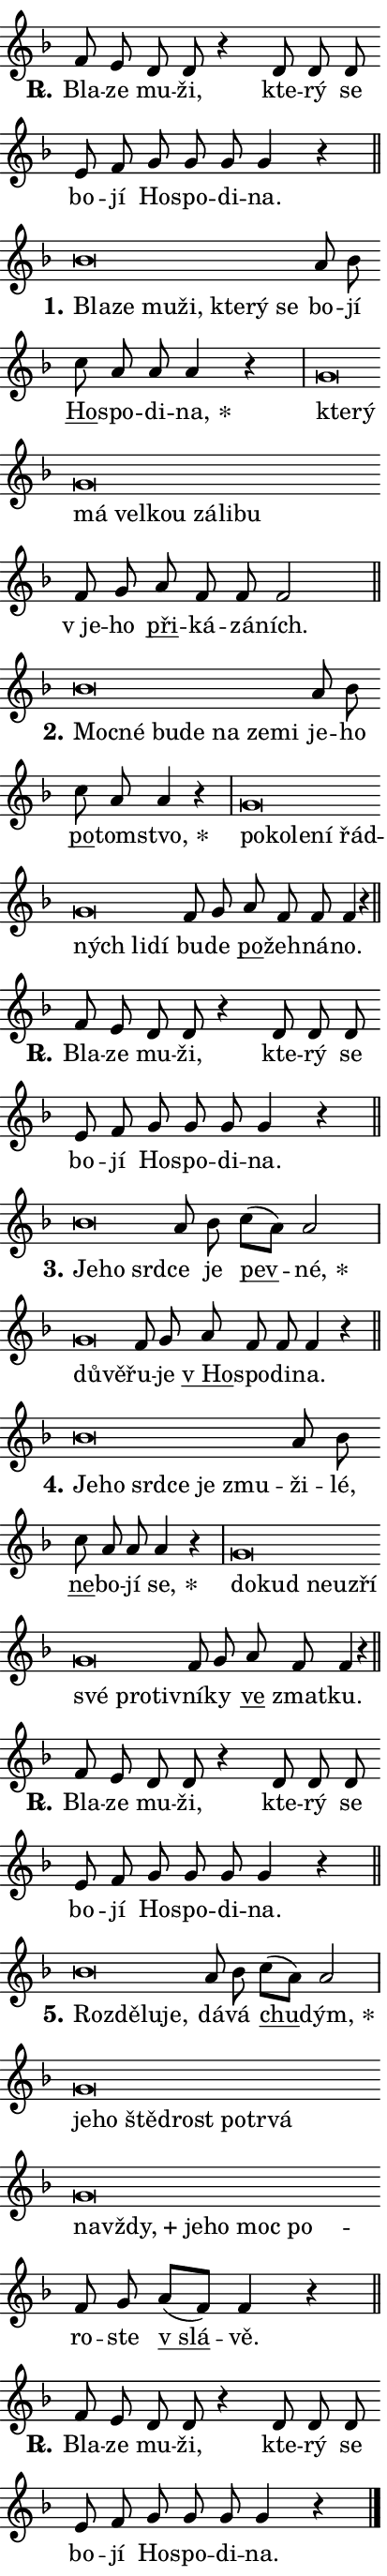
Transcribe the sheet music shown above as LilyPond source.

\version "2.24.0"
\header { tagline = "" }
\paper {
  indent = 0\cm
  top-margin = 0\cm
  right-margin = 0.13\cm % to fit lyric hyphens
  bottom-margin = 0\cm
  left-margin = 0\cm
  paper-width = 7\cm
  page-breaking = #ly:one-page-breaking
  system-system-spacing.basic-distance = #11
  score-system-spacing.basic-distance = #11
  ragged-last = ##f
}


%% Author: Thomas Morley
%% https://lists.gnu.org/archive/html/lilypond-user/2020-05/msg00002.html
#(define (line-position grob)
"Returns position of @var[grob} in current system:
   @code{'start}, if at first time-step
   @code{'end}, if at last time-step
   @code{'middle} otherwise
"
  (let* ((col (ly:item-get-column grob))
         (ln (ly:grob-object col 'left-neighbor))
         (rn (ly:grob-object col 'right-neighbor))
         (col-to-check-left (if (ly:grob? ln) ln col))
         (col-to-check-right (if (ly:grob? rn) rn col))
         (break-dir-left
           (and
             (ly:grob-property col-to-check-left 'non-musical #f)
             (ly:item-break-dir col-to-check-left)))
         (break-dir-right
           (and
             (ly:grob-property col-to-check-right 'non-musical #f)
             (ly:item-break-dir col-to-check-right))))
        (cond ((eqv? 1 break-dir-left) 'start)
              ((eqv? -1 break-dir-right) 'end)
              (else 'middle))))

#(define (tranparent-at-line-position vctor)
  (lambda (grob)
  "Relying on @code{line-position} select the relevant enry from @var{vctor}.
Used to determine transparency,"
    (case (line-position grob)
      ((end) (not (vector-ref vctor 0)))
      ((middle) (not (vector-ref vctor 1)))
      ((start) (not (vector-ref vctor 2))))))

noteHeadBreakVisibility =
#(define-music-function (break-visibility)(vector?)
"Makes @code{NoteHead}s transparent relying on @var{break-visibility}"
#{
  \override NoteHead.transparent =
    #(tranparent-at-line-position break-visibility)
#})

#(define delete-ledgers-for-transparent-note-heads
  (lambda (grob)
    "Reads whether a @code{NoteHead} is transparent.
If so this @code{NoteHead} is removed from @code{'note-heads} from
@var{grob}, which is supposed to be @code{LedgerLineSpanner}.
As a result ledgers are not printed for this @code{NoteHead}"
    (let* ((nhds-array (ly:grob-object grob 'note-heads))
           (nhds-list
             (if (ly:grob-array? nhds-array)
                 (ly:grob-array->list nhds-array)
                 '()))
           ;; Relies on the transparent-property being done before
           ;; Staff.LedgerLineSpanner.after-line-breaking is executed.
           ;; This is fragile ...
           (to-keep
             (remove
               (lambda (nhd)
                 (ly:grob-property nhd 'transparent #f))
               nhds-list)))
      ;; TODO find a better method to iterate over grob-arrays, similiar
      ;; to filter/remove etc for lists
      ;; For now rebuilt from scratch
      (set! (ly:grob-object grob 'note-heads)  '())
      (for-each
        (lambda (nhd)
          (ly:pointer-group-interface::add-grob grob 'note-heads nhd))
        to-keep))))

squashNotes = {
  \override NoteHead.X-extent = #'(-0.2 . 0.2)
  \override NoteHead.Y-extent = #'(-0.75 . 0)
  \override NoteHead.stencil =
    #(lambda (grob)
       (let ((pos (ly:grob-property grob 'staff-position)))
         (begin
           (if (< pos -7) (display "ERROR: Lower brevis then expected\n") (display ""))
           (if (<= pos -6) ly:text-interface::print ly:note-head::print))))
}
unSquashNotes = {
  \revert NoteHead.X-extent
  \revert NoteHead.Y-extent
  \revert NoteHead.stencil
}

hideNotes = \noteHeadBreakVisibility #begin-of-line-visible
unHideNotes = \noteHeadBreakVisibility #all-visible

% work-around for resetting accidentals
% https://lilypond.org/doc/v2.23/Documentation/notation/displaying-rhythms#unmetered-music
cadenzaMeasure = {
  \cadenzaOff
  \partial 1024 s1024
  \cadenzaOn
}

#(define-markup-command (accent layout props text) (markup?)
  "Underline accented syllable"
  (interpret-markup layout props
    #{\markup \override #'(offset . 4.3) \underline { #text }#}))

responsum = \markup \concat {
  "R" \hspace #-1.05 \path #0.1 #'((moveto 0 0.07) (lineto 0.9 0.8)) \hspace #0.05 "."
}

spaceSize = #0.6828661417322834 % exact space size for TeX Gyre Schola

\layout {
  \context {
    \Staff
    \remove "Time_signature_engraver"
    \override LedgerLineSpanner.after-line-breaking = #delete-ledgers-for-transparent-note-heads
  }
  \context {
    \Lyrics {
      \override LyricSpace.minimum-distance = \spaceSize
      \override LyricText.font-name = #"TeX Gyre Schola"
      \override LyricText.font-size = 1
      \override StanzaNumber.font-name = #"TeX Gyre Schola Bold"
      \override StanzaNumber.font-size = 1
    }
  }
  \context {
    \Score 
    \override NoteHead.text =
      #(lambda (grob) 
        (let ((pos (ly:grob-property grob 'staff-position)))
          #{\markup {
            \combine
              \halign #-0.55 \raise #(if (= pos -6) 0 0.5) \override #'(thickness . 2) \draw-line #'(3.2 . 0)
              \musicglyph "noteheads.sM1"
          }#}))
  }
}

% magnetic-lyrics.ily
%
%   written by
%     Jean Abou Samra <jean@abou-samra.fr>
%     Werner Lemberg <wl@gnu.org>
%
%   adapted by
%     Jiri Hon <jiri.hon@gmail.com>
%
% Version 2022-Apr-15

% https://www.mail-archive.com/lilypond-user@gnu.org/msg149350.html

#(define (Left_hyphen_pointer_engraver context)
   "Collect syllable-hyphen-syllable occurrences in lyrics and store
them in properties.  This engraver only looks to the left.  For
example, if the lyrics input is @code{foo -- bar}, it does the
following.

@itemize @bullet
@item
Set the @code{text} property of the @code{LyricHyphen} grob between
@q{foo} and @q{bar} to @code{foo}.

@item
Set the @code{left-hyphen} property of the @code{LyricText} grob with
text @q{foo} to the @code{LyricHyphen} grob between @q{foo} and
@q{bar}.
@end itemize

Use this auxiliary engraver in combination with the
@code{lyric-@/text::@/apply-@/magnetic-@/offset!} hook."
   (let ((hyphen #f)
         (text #f))
     (make-engraver
      (acknowledgers
       ((lyric-syllable-interface engraver grob source-engraver)
        (set! text grob)))
      (end-acknowledgers
       ((lyric-hyphen-interface engraver grob source-engraver)
        ;(when (not (grob::has-interface grob 'lyric-space-interface))
          (set! hyphen grob)));)
      ((stop-translation-timestep engraver)
       (when (and text hyphen)
         (ly:grob-set-object! text 'left-hyphen hyphen))
       (set! text #f)
       (set! hyphen #f)))))

#(define (lyric-text::apply-magnetic-offset! grob)
   "If the space between two syllables is less than the value in
property @code{LyricText@/.details@/.squash-threshold}, move the right
syllable to the left so that it gets concatenated with the left
syllable.

Use this function as a hook for
@code{LyricText@/.after-@/line-@/breaking} if the
@code{Left_@/hyphen_@/pointer_@/engraver} is active."
   (let ((hyphen (ly:grob-object grob 'left-hyphen #f)))
     (when hyphen
       (let ((left-text (ly:spanner-bound hyphen LEFT)))
         (when (grob::has-interface left-text 'lyric-syllable-interface)
           (let* ((common (ly:grob-common-refpoint grob left-text X))
                  (this-x-ext (ly:grob-extent grob common X))
                  (left-x-ext
                   (begin
                     ;; Trigger magnetism for left-text.
                     (ly:grob-property left-text 'after-line-breaking)
                     (ly:grob-extent left-text common X)))
                  ;; `delta` is the gap width between two syllables.
                  (delta (- (interval-start this-x-ext)
                            (interval-end left-x-ext)))
                  (details (ly:grob-property grob 'details))
                  (threshold (assoc-get 'squash-threshold details 0.2)))
             (when (< delta threshold)
               (let* (;; We have to manipulate the input text so that
                      ;; ligatures crossing syllable boundaries are not
                      ;; disabled.  For languages based on the Latin
                      ;; script this is essentially a beautification.
                      ;; However, for non-Western scripts it can be a
                      ;; necessity.
                      (lt (ly:grob-property left-text 'text))
                      (rt (ly:grob-property grob 'text))
                      (is-space (grob::has-interface hyphen 'lyric-space-interface))
                      (space (if is-space " " ""))
                      (extra-delta (if is-space spaceSize 0))
                      ;; Append new syllable.
                      (ltrt-space (if (and (string? lt) (string? rt))
                                (string-append lt space rt)
                                (make-concat-markup (list lt space rt))))
                      ;; Right-align `ltrt` to the right side.
                      (ltrt-space-markup (grob-interpret-markup
                               grob
                               (make-translate-markup
                                (cons (interval-length this-x-ext) 0)
                                (make-right-align-markup ltrt-space)))))
                 (begin
                   ;; Don't print `left-text`.
                   (ly:grob-set-property! left-text 'stencil #f)
                   ;; Set text and stencil (which holds all collected
                   ;; syllables so far) and shift it to the left.
                   (ly:grob-set-property! grob 'text ltrt-space)
                   (ly:grob-set-property! grob 'stencil ltrt-space-markup)
                   (ly:grob-translate-axis! grob (- (- delta extra-delta)) X))))))))))


#(define (lyric-hyphen::displace-bounds-first grob)
   ;; Make very sure this callback isn't triggered too early.
   (let ((left (ly:spanner-bound grob LEFT))
         (right (ly:spanner-bound grob RIGHT)))
     (ly:grob-property left 'after-line-breaking)
     (ly:grob-property right 'after-line-breaking)
     (ly:lyric-hyphen::print grob)))

squashThreshold = #0.4

\layout {
  \context {
    \Lyrics
    \consists #Left_hyphen_pointer_engraver
    \override LyricText.after-line-breaking =
      #lyric-text::apply-magnetic-offset!
    \override LyricHyphen.stencil = #lyric-hyphen::displace-bounds-first
    \override LyricText.details.squash-threshold = \squashThreshold
    \override LyricHyphen.minimum-distance = 0
    \override LyricHyphen.minimum-length = \squashThreshold
  }
}

squashText = \override LyricText.details.squash-threshold = 9999
unSquashText = \override LyricText.details.squash-threshold = \squashThreshold

leftText = \override LyricText.self-alignment-X = #LEFT
unLeftText = \revert LyricText.self-alignment-X

starOffset = #(lambda (grob) 
                (let ((x_offset (ly:self-alignment-interface::aligned-on-x-parent grob)))
                  (if (= x_offset 0) 0 (+ x_offset 1.2))))

star = #(define-music-function (syllable)(string?)
"Append star separator at the end of a syllable"
#{
  \once \override LyricText.X-offset = #starOffset
  \lyricmode { \markup {
    #syllable
    \override #'((font-name . "TeX Gyre Schola Bold")) \hspace #0.2 \lower #0.65 \larger "*"
  } }
#})

starAccent = #(define-music-function (syllable)(string?)
"Append star separator at the end of a syllable and make accent"
#{
  \once \override LyricText.X-offset = #starOffset
  \lyricmode { \markup {
    \accent #syllable
    \override #'((font-name . "TeX Gyre Schola Bold")) \hspace #0.2 \lower #0.65 \larger "*"
  } }
#})

breath = #(define-music-function (syllable)(string?)
"Append breathing indicator at the end of a syllable"
#{
  \lyricmode { \markup { #syllable "+" } }
#})

optionalBreath = #(define-music-function (syllable)(string?)
"Append optional breathing indicator at the end of a syllable"
#{
  \lyricmode { \markup { #syllable "(+)" } }
#})


\score {
    <<
        \new Voice = "melody" { \cadenzaOn \key f \major \relative { f'8 e d d r4 \bar "" d8 d d \bar "" e f \bar "" g g g g4 r \cadenzaMeasure \bar "||" \break } }
        \new Lyrics \lyricsto "melody" { \lyricmode { \set stanza = \responsum
Bla -- ze mu -- ži, kte -- rý se bo -- jí Ho -- spo -- di -- na. } }
    >>
    \layout {}
}

\score {
    <<
        \new Voice = "melody" { \cadenzaOn \key f \major \relative { \squashNotes bes'\breve*1/16 \hideNotes \breve*1/16 \bar "" \breve*1/16 \bar "" \breve*1/16 \bar "" \breve*1/16 \bar "" \breve*1/16 \breve*1/16 \bar "" \unHideNotes \unSquashNotes a8 bes \bar "" c a a a4 r \cadenzaMeasure \bar "|" \squashNotes g\breve*1/16 \hideNotes \breve*1/16 \bar "" \breve*1/16 \bar "" \breve*1/16 \bar "" \breve*1/16 \bar "" \breve*1/16 \bar "" \breve*1/16 \breve*1/16 \bar "" \unHideNotes \unSquashNotes f8 g \bar "" a f f f2 \cadenzaMeasure \bar "||" \break } }
        \new Lyrics \lyricsto "melody" { \lyricmode { \set stanza = "1."
\leftText Bla -- \squashText ze mu -- ži, kte -- rý se \unLeftText \unSquashText bo -- jí \markup \accent Ho -- spo -- di -- \star na, \leftText kte -- \squashText rý má vel -- kou zá -- li -- bu \unLeftText \unSquashText "v je" -- ho \markup \accent při -- ká -- zá -- ních. } }
    >>
    \layout {}
}

\score {
    <<
        \new Voice = "melody" { \cadenzaOn \key f \major \relative { \squashNotes bes'\breve*1/16 \hideNotes \breve*1/16 \bar "" \breve*1/16 \bar "" \breve*1/16 \bar "" \breve*1/16 \bar "" \breve*1/16 \breve*1/16 \bar "" \unHideNotes \unSquashNotes a8 bes \bar "" c a a4 r \cadenzaMeasure \bar "|" \squashNotes g\breve*1/16 \hideNotes \breve*1/16 \bar "" \breve*1/16 \bar "" \breve*1/16 \bar "" \breve*1/16 \bar "" \breve*1/16 \bar "" \breve*1/16 \breve*1/16 \bar "" \unHideNotes \unSquashNotes f8 g \bar "" a f f f4 r \cadenzaMeasure \bar "||" \break } }
        \new Lyrics \lyricsto "melody" { \lyricmode { \set stanza = "2."
\leftText Moc -- \squashText né bu -- de na ze -- mi \unLeftText \unSquashText je -- ho \markup \accent po -- tom -- \star stvo, \leftText po -- \squashText ko -- le -- ní řád -- ných li -- dí \unLeftText \unSquashText bu -- de \markup \accent po -- žeh -- ná -- no. } }
    >>
    \layout {}
}

\score {
    <<
        \new Voice = "melody" { \cadenzaOn \key f \major \relative { f'8 e d d r4 \bar "" d8 d d \bar "" e f \bar "" g g g g4 r \cadenzaMeasure \bar "||" \break } }
        \new Lyrics \lyricsto "melody" { \lyricmode { \set stanza = \responsum
Bla -- ze mu -- ži, kte -- rý se bo -- jí Ho -- spo -- di -- na. } }
    >>
    \layout {}
}

\score {
    <<
        \new Voice = "melody" { \cadenzaOn \key f \major \relative { \squashNotes bes'\breve*1/16 \hideNotes \breve*1/16 \breve*1/16 \bar "" \unHideNotes \unSquashNotes a8 bes \bar "" c[( a)] a2 \cadenzaMeasure \bar "|" \squashNotes g\breve*1/16 \hideNotes \breve*1/16 \bar "" \unHideNotes \unSquashNotes f8 g \bar "" a f f f4 r \cadenzaMeasure \bar "||" \break } }
        \new Lyrics \lyricsto "melody" { \lyricmode { \set stanza = "3."
\leftText Je -- \squashText ho srd -- \unLeftText \unSquashText ce je \markup \accent pev -- \star né, \leftText dů -- \squashText vě -- \unLeftText \unSquashText řu -- je \markup \accent "v Ho" -- spo -- di -- na. } }
    >>
    \layout {}
}

\score {
    <<
        \new Voice = "melody" { \cadenzaOn \key f \major \relative { \squashNotes bes'\breve*1/16 \hideNotes \breve*1/16 \bar "" \breve*1/16 \bar "" \breve*1/16 \bar "" \breve*1/16 \breve*1/16 \bar "" \unHideNotes \unSquashNotes a8 bes \bar "" c a a a4 r \cadenzaMeasure \bar "|" \squashNotes g\breve*1/16 \hideNotes \breve*1/16 \bar "" \breve*1/16 \bar "" \breve*1/16 \bar "" \breve*1/16 \bar "" \breve*1/16 \bar "" \breve*1/16 \breve*1/16 \bar "" \unHideNotes \unSquashNotes f8 g \bar "" a f f4 r \cadenzaMeasure \bar "||" \break } }
        \new Lyrics \lyricsto "melody" { \lyricmode { \set stanza = "4."
\leftText Je -- \squashText ho srd -- ce je zmu -- \unLeftText \unSquashText ži -- lé, \markup \accent ne -- bo -- jí \star se, \leftText do -- \squashText kud ne -- u -- zří své pro -- tiv -- \unLeftText \unSquashText ní -- ky \markup \accent ve zmat -- ku. } }
    >>
    \layout {}
}

\score {
    <<
        \new Voice = "melody" { \cadenzaOn \key f \major \relative { f'8 e d d r4 \bar "" d8 d d \bar "" e f \bar "" g g g g4 r \cadenzaMeasure \bar "||" \break } }
        \new Lyrics \lyricsto "melody" { \lyricmode { \set stanza = \responsum
Bla -- ze mu -- ži, kte -- rý se bo -- jí Ho -- spo -- di -- na. } }
    >>
    \layout {}
}

\score {
    <<
        \new Voice = "melody" { \cadenzaOn \key f \major \relative { \squashNotes bes'\breve*1/16 \hideNotes \breve*1/16 \bar "" \breve*1/16 \breve*1/16 \bar "" \unHideNotes \unSquashNotes a8 bes \bar "" c[( a)] a2 \cadenzaMeasure \bar "|" \squashNotes g\breve*1/16 \hideNotes \breve*1/16 \bar "" \breve*1/16 \bar "" \breve*1/16 \bar "" \breve*1/16 \bar "" \breve*1/16 \bar "" \breve*1/16 \bar "" \breve*1/16 \bar "" \breve*1/16 \bar "" \breve*1/16 \bar "" \breve*1/16 \bar "" \breve*1/16 \breve*1/16 \bar "" \unHideNotes \unSquashNotes f8 g \bar "" a[( f)] f4 r \cadenzaMeasure \bar "||" \break } }
        \new Lyrics \lyricsto "melody" { \lyricmode { \set stanza = "5."
\leftText Roz -- \squashText dě -- lu -- je, \unLeftText \unSquashText dá -- vá \markup \accent chu -- \star dým, \leftText je -- \squashText ho ště -- drost po -- tr -- vá na -- \breath "vždy," je -- ho moc po -- \unLeftText \unSquashText ro -- ste \markup \accent "v slá" -- vě. } }
    >>
    \layout {}
}

\score {
    <<
        \new Voice = "melody" { \cadenzaOn \key f \major \relative { f'8 e d d r4 \bar "" d8 d d \bar "" e f \bar "" g g g g4 r \cadenzaMeasure \bar "||" \break } \bar "|." }
        \new Lyrics \lyricsto "melody" { \lyricmode { \set stanza = \responsum
Bla -- ze mu -- ži, kte -- rý se bo -- jí Ho -- spo -- di -- na. } }
    >>
    \layout {}
}
